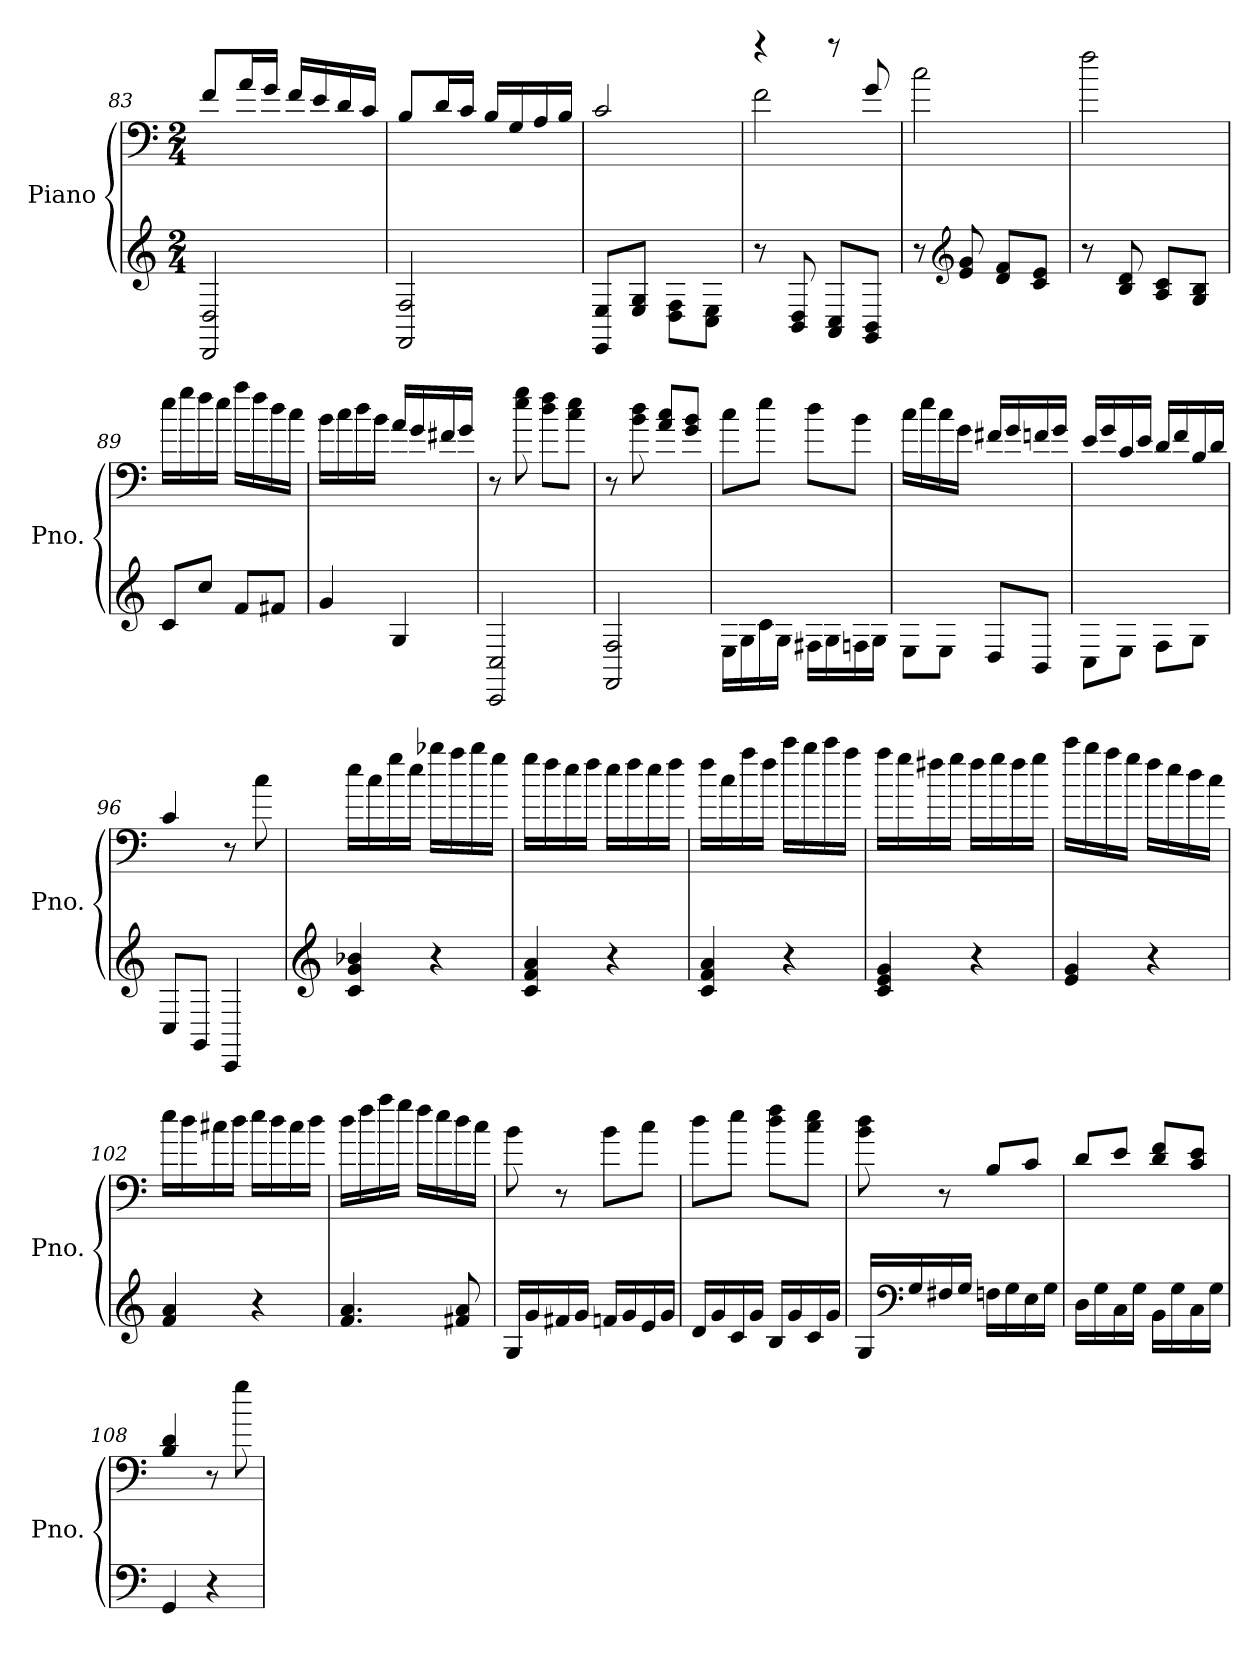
**kern	**kern
*part1	*part1
*staff2	*staff1
*I"Piano	*
*I'Pno.	*
*clefG2	*clefF4
*k[]	*k[]
*M2/4	*M2/4
=83	=83
2DD/ 2D/	8f/L
.	16a/L
.	16g/JJ
.	16f/LL
.	16e/
.	16d/
.	16c/JJ
!!LO:LB:g=z
=84	=84
2FF/ 2F/	8B/L
.	16d/L
.	16c/JJ
.	16B/LL
.	16G/
.	16A/
.	16B/JJ
=85	=85
8EE/ 8E/L	2c/
8E/ 8G/J	.
8D\ 8F\L	.
8C\ 8E\J	.
=86	=86
*	*^
8r	2f\	4raa
8BB/ 8D/	.	.
8AA/ 8C/L	.	8raa
8GG/ 8BB/J	.	8g/
*	*v	*v
=87	=87
8r	2cc\
*clefG2	*
8e/ 8g/	.
8d/ 8f/L	.
8c/ 8e/J	.
=88	=88
8r	2ff\
8B/ 8d/	.
8A/ 8c/L	.
8G/ 8B/J	.
=89	=89
8c/L	16ee\LL
.	16gg\
8cc/J	16ff\
.	16ee\JJ
8f/L	16aa\LL
.	16ff\
8f#X/J	16dd\
.	16cc\JJ
=90	=90
4g/	16b\LL
.	16cc\
.	16dd\
.	16b\JJ
4G/	16a/LL
.	16g/
.	16f#X/
.	16g/JJ
!!LO:LB:g=z
=91	=91
2CC/ 2C/	8r
.	8ee\ 8gg\
.	8dd\ 8ff\L
.	8cc\ 8ee\J
=92	=92
2FF/ 2F/	8r
.	8b\ 8dd\
.	8a/ 8cc/L
.	8g/ 8b/J
=93	=93
16E\LL	8cc\L
16G\	.
16c\	8ee\J
16G\JJ	.
16F#X\LL	8dd\L
16G\	.
16Fn\	8b\J
16G\JJ	.
=94	=94
8E\L	16cc\LL
.	16ee\
8E\J	16cc\
.	16g\JJ
8D/L	16f#X/LL
.	16g/
8BB/J	16fn/
.	16g/JJ
=95	=95
8C\L	16e/LL
.	16g/
8E\J	16c/
.	16e/JJ
8F\L	16d/LL
.	16f/
8G\J	16B/
.	16d/JJ
=96	=96
8C/L	4c/
8GG/J	.
4CC/	8r
.	8cc\
=97	=97
*clefG2	*
4c/ 4g/ 4b-X/	16ee\LL
.	16cc\
.	16gg\
.	16ee\JJ
4r	16bb-X\LL
.	16aa\
.	16bb-\
.	16gg\JJ
!!LO:LB:g=z
=98	=98
4c/ 4f/ 4a/	16gg\LL
.	16ff\
.	16ee\
.	16ff\JJ
4r	16ee\LL
.	16ff\
.	16ee\
.	16ff\JJ
=99	=99
4c/ 4f/ 4a/	16ff\LL
.	16cc\
.	16aa\
.	16ff\JJ
4r	16ccc\LL
.	16bb\
.	16ccc\
.	16aa\JJ
=100	=100
4c/ 4e/ 4g/	16aa\LL
.	16gg\
.	16ff#X\
.	16gg\JJ
4r	16ff#\LL
.	16gg\
.	16ff#\
.	16gg\JJ
=101	=101
4e/ 4g/	16ccc\LL
.	16bb\
.	16aa\
.	16gg\JJ
4r	16ff\LL
.	16ee\
.	16dd\
.	16cc\JJ
=102	=102
4f/ 4a/	16ee\LL
.	16dd\
.	16cc#X\
.	16dd\JJ
4r	16ee\LL
.	16dd\
.	16cc#\
.	16dd\JJ
=103	=103
4.f/ 4.a/	16dd\LL
.	16ff\
.	16aa\
.	16gg\JJ
.	16ff\LL
.	16ee\
8f#X/ 8a/	16dd\
.	16cc\JJ
!!LO:LB:g=z
=104	=104
16G/LL	8b\
16g/	.
16f#X/	8r
16g/JJ	.
16fn/LL	8b\L
16g/	.
16e/	8cc\J
16g/JJ	.
=105	=105
16d/LL	8dd\L
16g/	.
16c/	8ee\J
16g/JJ	.
16B/LL	8dd\ 8ff\L
16g/	.
16c/	8cc\ 8ee\J
16g/JJ	.
=106	=106
16G/LL	8b\ 8dd\
*clefF4	*
16G/	.
16F#X/	8r
16G/JJ	.
16Fn\LL	8B/L
16G\	.
16E\	8c/J
16G\JJ	.
=107	=107
16D\LL	8d/L
16G\	.
16C\	8e/J
16G\JJ	.
16BB\LL	8d/ 8f/L
16G\	.
16C\	8c/ 8e/J
16G\JJ	.
=108	=108
4GG/	4B/ 4d/
4r	8r
.	8gg\
=	=
*-	*-
